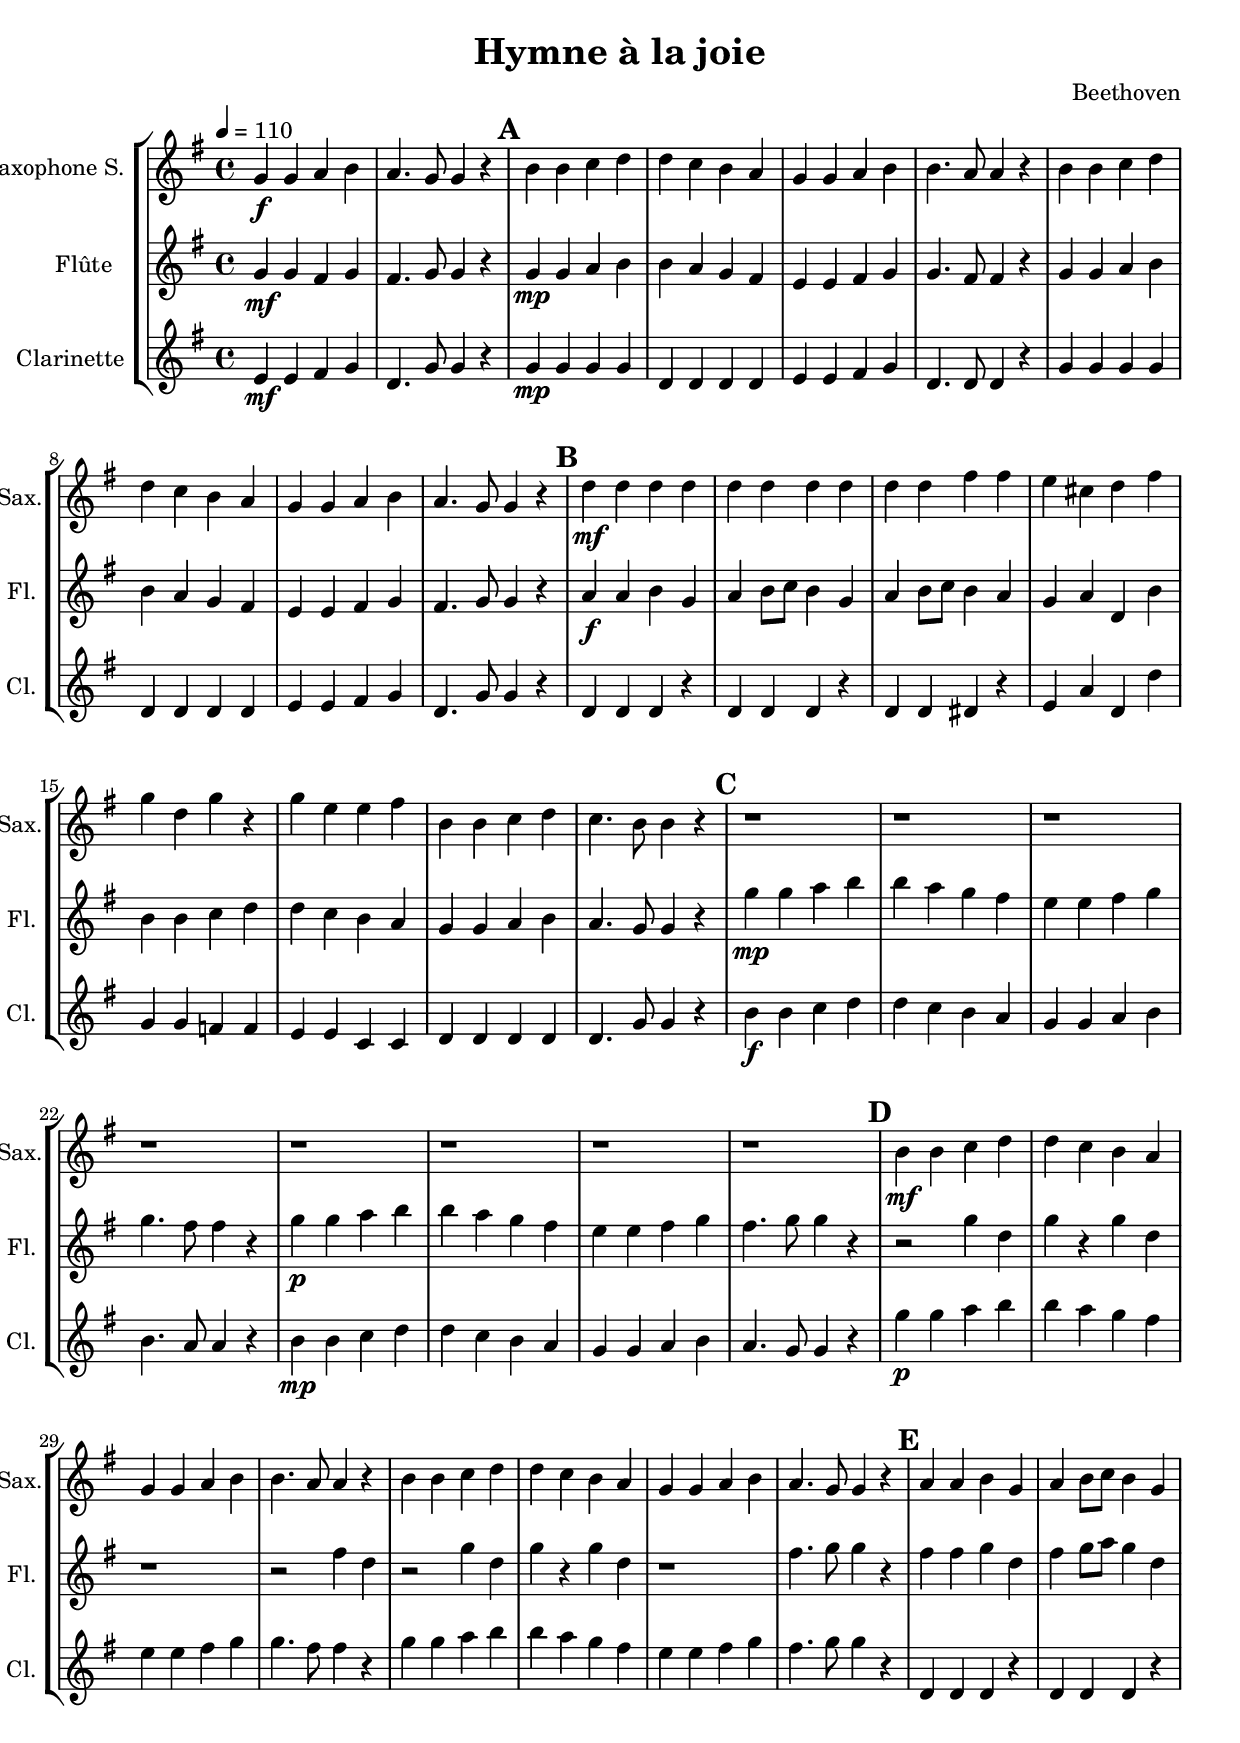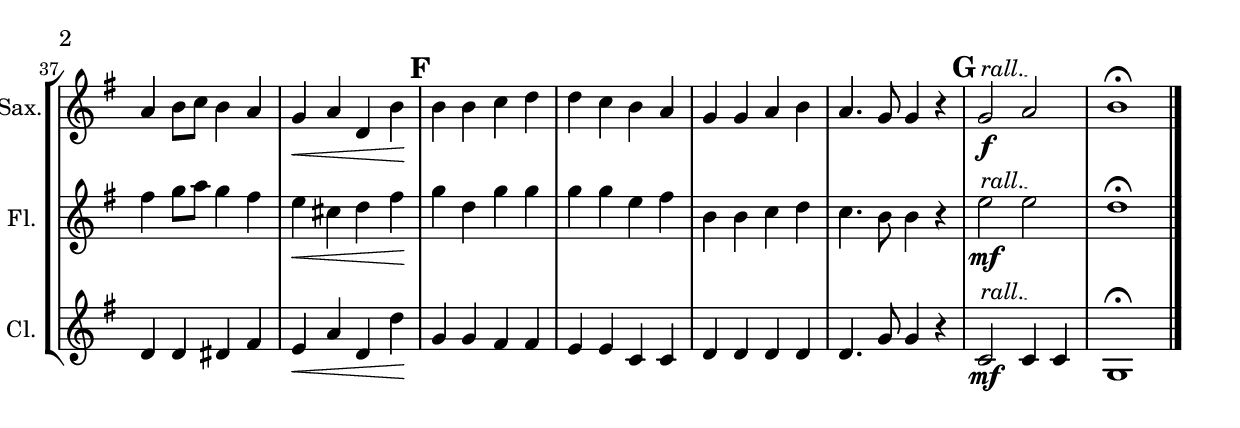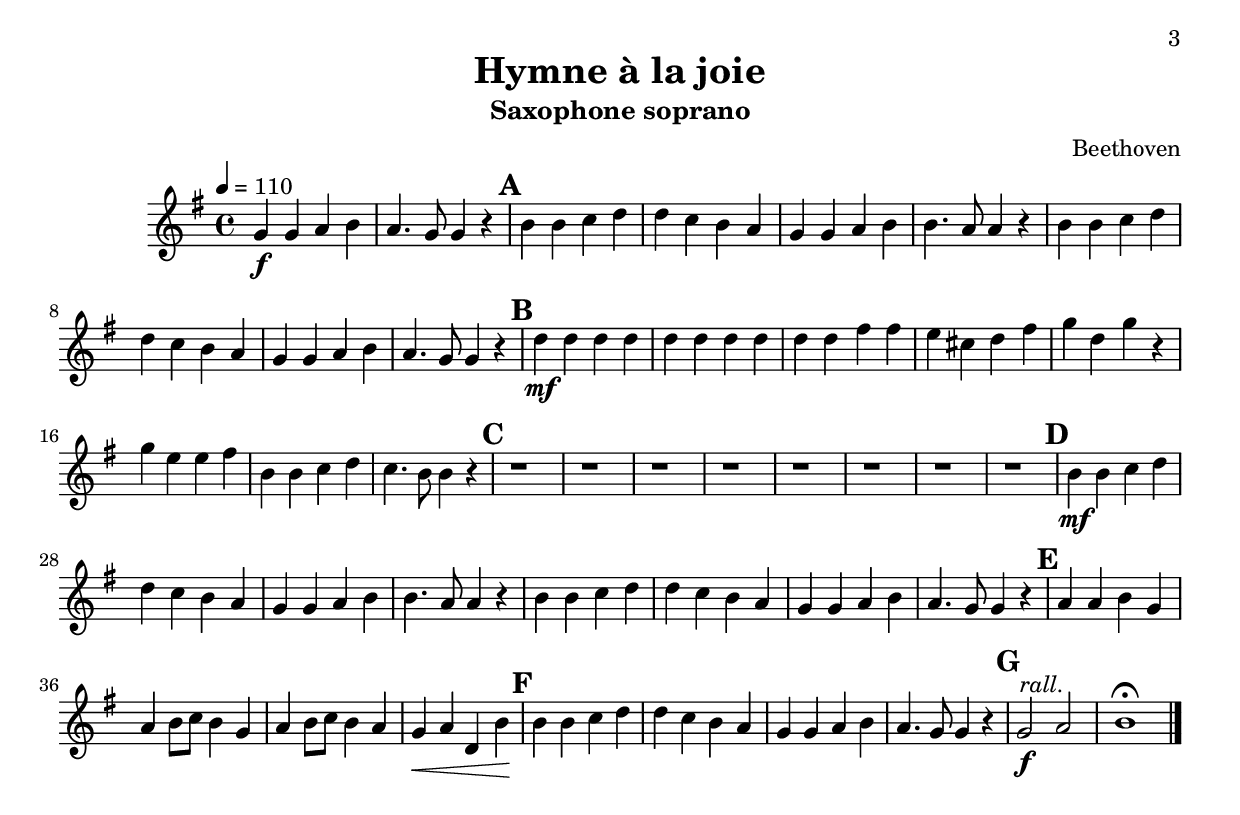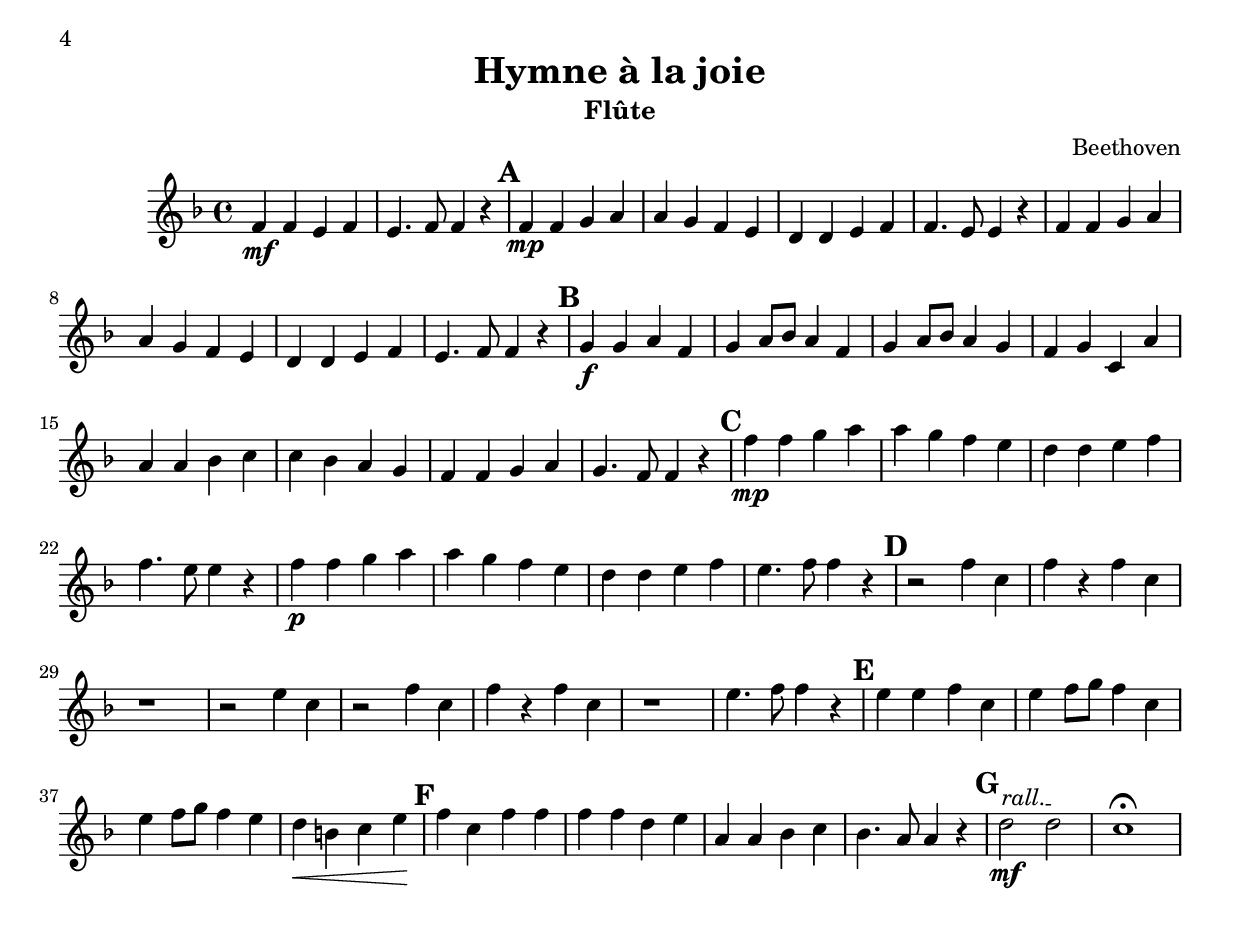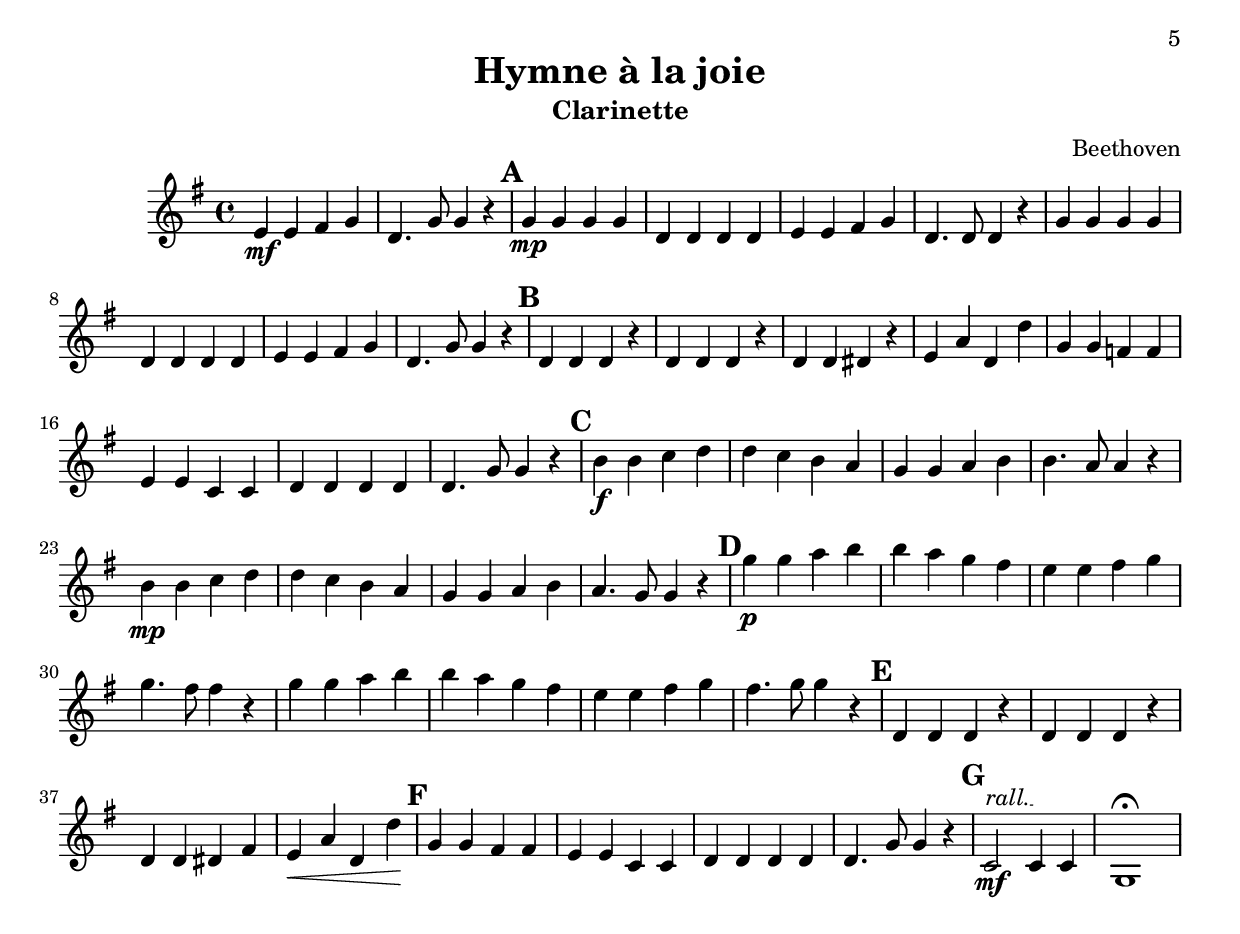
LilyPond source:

notesSax =  \relative c'' {
      \set Score.markFormatter = #format-mark-box-alphabet
      \tempo 4 = 110
      \key g \major
      g4\f  g a b a4. g8 g4 r
      \mark \default
      b b c d d c b a g g a b b4. a8 a4 r b b c d d c b a g g a b a4. g8 g4 r
      \mark \default

      d'4\mf d d d d d d d d d fis fis e cis d fis g d g r g e e fis b, b c d c4. b8 b4 r 
      \mark \default
      r1 r1 r1 r1 r1 r1 r1 r1 
      \mark \default
      b4\mf b c d d c b a g g a b b4. a8 a4 r b b c d d c b a g g a b a4. g8 g4 r
      \mark \default
      a a b g a b8 c b4 g a b8 c b4 a g\< a d, b'\! 
      \mark \default
      b b c d d c b a g g a b a4. g8 g4 r
      \mark \default
      \override TextSpanner.bound-details.left.text = "rall."
      g2\startTextSpan\f a\stopTextSpan b1\fermata \bar "|."
  }
notesFlute = \relative c'' {
      \key g \major
      g4\mf g fis g fis4. g8 g4 r
      \mark \default
      g\mp g a b b a g fis e e fis g g4. fis8 fis4 r  g g a b b a g fis e e fis g fis4. g8 g4 r
      \mark \default
      a\f a b g a b8 c b4 g a b8 c b4 a g a d, b' b b c d d c b a g g a b a4. g8 g4 r
      \mark \default
      g'\mp g a b b a g fis e e fis g g4. fis8 fis4 r g\p g a b b a g fis e e fis g fis4. g8 g4 r
      \mark \default
      r2 g4 d g r g d r1 r2 fis4 d r2 g4 d g r g d r1 fis4. g8 g4 r 
      \mark \default
      fis fis g d fis g8 a g4 d fis g8 a g4 fis e\< cis d fis\! 
      \mark \default
      g d g g g g e fis b, b c d c4. b8 b4 r 
      \mark \default
      \override TextSpanner.bound-details.left.text = "rall."
      e2\startTextSpan\mf e\stopTextSpan d1\fermata
      
  }

  notesClar = \relative c' {
      \key g \major
      e4\mf e fis g d4. g8 g4 r
      \mark \default
      g\mp g g g d d d d  e e fis g d4. d8 d4 r g g g g d d d d  e e fis g d4. g8 g4 r
      \mark \default
      d d d r d d d r d d dis r e a d, d' g, g f f e e c c d d d d d4. g8 g4 r 
      \mark \default
      b\f b c d  d c b a g g a b b4. a8 a4 r b\mp b c d  d c b a g g a b a4. g8 g4 r
      \mark \default
      g'\p g a b b a g fis e e fis g g4. fis8 fis4 r g g a b b a g fis e e fis g fis4. g8 g4 r
      \mark \default
      d, d d r d d d r d d dis fis e\< a d, d'\! 
      \mark \default
      g, g fis fis e e c c d d d d d4. g8 g4 r 
      \mark \default
      \override TextSpanner.bound-details.left.text = "rall."
      c,2\startTextSpan\mf c4\stopTextSpan c g1\fermata



  }

\book {
  %% book paper, which is inherited by all children bookparts
  \paper {
    ragged-last-bottom = ##f
  }
}

\header {
  title = "Hymne à la joie"
  composer = "Beethoven"
}

\bookpart {
\score {
\new StaffGroup <<
   \new Staff \with {
         instrumentName = #"Saxophone S. "
        shortInstrumentName = #"Sax."
      }
    \notesSax
     \new Staff \with {
        instrumentName = #"Flûte "
        shortInstrumentName = #"Fl. "
      }
      \notesFlute
     \new Staff \with {
        instrumentName = #"Clarinette "
        shortInstrumentName = #"Cl. "
      }
      \notesClar   

>>
  \layout {}
 \midi {} 
}

}

\bookpart{
  \header {
    subtitle = "Saxophone soprano"
  }
\score {
  {
  \set Score.markFormatter = #format-mark-box-alphabet
   \notesSax
  }
  \layout{}
}
}

\bookpart{
  \header {
    subtitle = "Flûte"
  }
  \score {
  {
  \set Score.markFormatter = #format-mark-box-alphabet
  \transpose c bes, \notesFlute
  }
  \layout{}
}
}




\bookpart{
  \header {
    subtitle = "Clarinette"
  }
\score {
  {
  \set Score.markFormatter = #format-mark-box-alphabet
   \notesClar
  }
  \layout{}
}
}